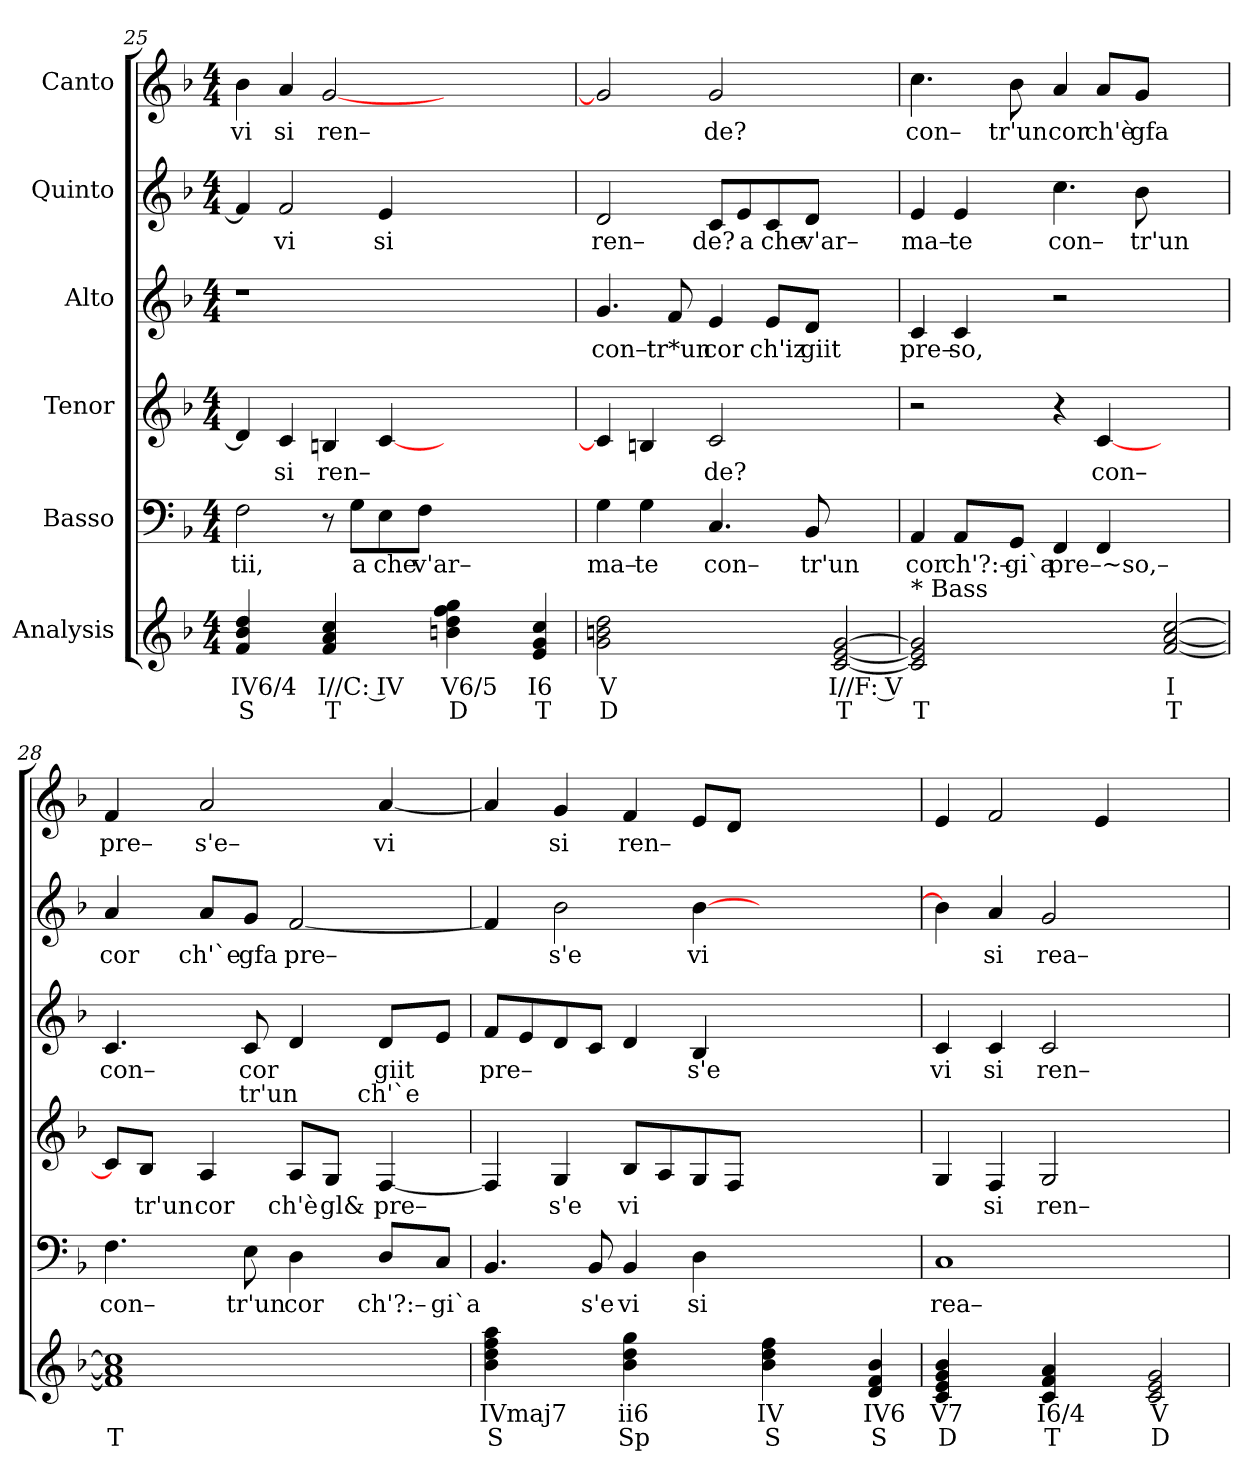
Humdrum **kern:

**kern	**text	**text	**kern	**text	**kern	**text	**kern	**text	**text	**kern	**text	**kern	**text
*part6	*part6	*part6	*part5	*part5	*part4	*part4	*part3	*part3	*part3	*part2	*part2	*part1	*part1
*staff6	*staff6	*staff6	*staff5	*staff5	*staff4	*staff4	*staff3	*staff3	*staff3	*staff2	*staff2	*staff1	*staff1
*I"Analysis	*	*	*I"Basso	*	*I"Tenor	*	*I"Alto	*	*	*I"Quinto	*	*I"Canto	*
*	*	*	*clefF4	*	*clefG2	*	*clefG2	*	*	*clefG2	*	*clefG2	*
*k[b-]	*	*	*k[b-]	*	*k[b-]	*	*k[b-]	*	*	*k[b-]	*	*k[b-]	*
*	*	*	*F:	*	*F:	*	*F:	*	*	*F:	*	*F:	*
*M4/4	*	*	*M4/4	*	*M4/4	*	*M4/4	*	*	*M4/4	*	*M4/4	*
=25	=25	=25	=25	=25	=25	=25	=25	=25	=25	=25	=25	=25	=25
!	!	!	!	!LO:LY:b	!	!	!	!	!	!	!	!	!
!	!	!	!	!	!	!	!	!	!	!	!	!	!LO:LY:b
4f 4b- 4dd	IV6/4	S	2F\	tii,	4d/]	.	1r	.	.	4f/]	.	4b-\	vi
!	!	!	!	!	!	!LO:LY:b	!	!	!	!	!	!	!
!	!	!	!	!	!	!	!	!	!	!	!LO:LY:b	!	!
!	!	!	!	!	!	!	!	!	!	!	!	!	!LO:LY:b
4ryy	.	.	.	.	4c/	si	.	.	.	2f/	vi	4a/	si
!	!	!	!	!	!	!LO:LY:b	!	!	!	!	!	!	!
!	!	!	!	!	!	!	!	!	!	!	!	!	!LO:LY:b
4f 4a 4cc	I//C: IV	T	8r	.	4Bn/	ren–	.	.	.	.	.	[2g/	ren–
!	!	!	!	!LO:LY:b	!	!	!	!	!	!	!	!	!
.	.	.	8G\L	a	.	.	.	.	.	.	.	.	.
!	!	!	!	!LO:LY:b	!	!	!	!	!	!	!	!	!
!	!	!	!	!	!	!	!	!	!	!	!LO:LY:b	!	!
4ryy	.	.	8E\	che	[4c/	.	.	.	.	4e/	si	.	.
!	!	!	!	!LO:LY:b	!	!	!	!	!	!	!	!	!
.	.	.	8F\J	v'ar–	.	.	.	.	.	.	.	.	.
4bn 4dd 4ff 4gg	V6/5	D	2.ryy	.	2.ryy	.	2.ryy	.	.	2.ryy	.	2.ryy	.
4ryy	.	.	.	.	.	.	.	.	.	.	.	.	.
4e 4g 4cc	I6	T	.	.	.	.	.	.	.	.	.	.	.
=26	=26	=26	=26	=26	=26	=26	=26	=26	=26	=26	=26	=26	=26
!	!	!	!	!LO:LY:b	!	!	!	!	!	!	!	!	!
!	!	!	!	!	!	!	!	!LO:LY:b	!	!	!	!	!
!	!	!	!	!	!	!	!	!	!	!	!LO:LY:b	!	!
2g 2bn 2dd	V	D	4G\	ma–	4c/]	.	4.g/	con–	.	2d/	ren–	2g/]	.
!	!	!	!	!LO:LY:b	!	!	!	!	!	!	!	!	!
.	.	.	4G\	te	4Bn/	.	.	.	.	.	.	.	.
!	!	!	!	!	!	!	!	!LO:LY:b	!	!	!	!	!
.	.	.	.	.	.	.	8f/	tr*un	.	.	.	.	.
!	!	!	!	!LO:LY:b	!	!	!	!	!	!	!	!	!
!	!	!	!	!	!	!LO:LY:b	!	!	!	!	!	!	!
!	!	!	!	!	!	!	!	!LO:LY:b	!	!	!	!	!
!	!	!	!	!	!	!	!	!	!	!	!LO:LY:b	!	!
!	!	!	!	!	!	!	!	!	!	!	!	!	!LO:LY:b
2ryy	.	.	4.C/	con–	2c/	de?	4e/	cor	.	8c/L	de?	2g/	de?
!	!	!	!	!	!	!	!	!	!	!	!LO:LY:b	!	!
.	.	.	.	.	.	.	.	.	.	8e/	a	.	.
!	!	!	!	!	!	!	!	!LO:LY:b	!	!	!	!	!
!	!	!	!	!	!	!	!	!	!	!	!LO:LY:b	!	!
.	.	.	.	.	.	.	8e/L	ch'iz	.	8c/	che	.	.
!	!	!	!	!LO:LY:b	!	!	!	!	!	!	!	!	!
!	!	!	!	!	!	!	!	!LO:LY:b	!	!	!	!	!
!	!	!	!	!	!	!	!	!	!	!	!LO:LY:b	!	!
.	.	.	8BB-/	tr'un	.	.	8d/J	giit	.	8d/J	v'ar–	.	.
[2c [2e [2g	I//F: V	T	2ryy	.	2ryy	.	2ryy	.	.	2ryy	.	2ryy	.
=27	=27	=27	=27	=27	=27	=27	=27	=27	=27	=27	=27	=27	=27
!	!	!	!	!LO:LY:b	!	!	!	!	!	!	!	!	!
!	!	!	!	!	!	!	!	!LO:LY:b	!	!	!	!	!
!	!	!	!	!	!	!	!	!	!	!	!LO:LY:b	!	!
!LO:TX:a:t=* Bass	!	!	!	!	!	!	!	!	!	!	!	!	!
!	!	!	!	!	!	!	!	!	!	!	!	!	!LO:LY:b
2c] 2e] 2g]	.	T	4AA/	cor	2r	.	4c/	pre–	.	4e/	ma–	4.cc\	con–
!	!	!	!	!LO:LY:b	!	!	!	!	!	!	!	!	!
!	!	!	!	!	!	!	!	!LO:LY:b	!	!	!	!	!
!	!	!	!	!	!	!	!	!	!	!	!LO:LY:b	!	!
.	.	.	8AA/L	ch'?:–	.	.	4c/	so,	.	4e/	te	.	.
!	!	!	!	!LO:LY:b	!	!	!	!	!	!	!	!	!
!	!	!	!	!	!	!	!	!	!	!	!	!	!LO:LY:b
.	.	.	8GG/J	gi`a	.	.	.	.	.	.	.	8b-\	tr'un
!	!	!	!	!LO:LY:b	!	!	!	!	!	!	!	!	!
!	!	!	!	!	!	!	!	!	!	!	!LO:LY:b	!	!
!	!	!	!	!	!	!	!	!	!	!	!	!	!LO:LY:b
2ryy	.	.	4FF/	pre–~so,–	4r	.	2r	.	.	4.cc\	con–	4a/	cor
!	!	!	!	!	!	!LO:LY:b	!	!	!	!	!	!	!
!	!	!	!	!	!	!	!	!	!	!	!	!	!LO:LY:b
.	.	.	4FF/	.	[4c/	con–	.	.	.	.	.	8a/L	ch'è
!	!	!	!	!	!	!	!	!	!	!	!LO:LY:b	!	!
!	!	!	!	!	!	!	!	!	!	!	!	!	!LO:LY:b
.	.	.	.	.	.	.	.	.	.	8b-\	tr'un	8g/J	gfa
[2f [2a [2cc	I	T	2ryy	.	2ryy	.	2ryy	.	.	2ryy	.	2ryy	.
=28	=28	=28	=28	=28	=28	=28	=28	=28	=28	=28	=28	=28	=28
!	!	!	!	!LO:LY:b	!	!	!	!	!	!	!	!	!
!	!	!	!	!	!	!	!	!LO:LY:b	!	!	!	!	!
!	!	!	!	!	!	!	!	!	!	!	!LO:LY:b	!	!
!	!	!	!	!	!	!	!	!	!	!	!	!	!LO:LY:b
1f] 1a] 1cc]	.	T	4.F\	con–	8c/L]	.	4.c/	con–	.	4a/	cor	4f/	pre–
!	!	!	!	!	!	!LO:LY:b	!	!	!	!	!	!	!
.	.	.	.	.	8B-/J	tr'un	.	.	.	.	.	.	.
!	!	!	!	!	!	!LO:LY:b	!	!	!	!	!	!	!
!	!	!	!	!	!	!	!	!	!	!	!LO:LY:b	!	!
!	!	!	!	!	!	!	!	!	!	!	!	!	!LO:LY:b
.	.	.	.	.	4A/	cor	.	.	.	8a/L	ch'`e	2a/	s'e–
!	!	!	!	!LO:LY:b	!	!	!	!	!	!	!	!	!
!	!	!	!	!	!	!	!	!LO:LY:b	!LO:LY:b	!	!	!	!
!	!	!	!	!	!	!	!	!	!	!	!LO:LY:b	!	!
.	.	.	8E\	tr'un	.	.	8c/	cor	tr'un	8g/J	gfa	.	.
!	!	!	!	!LO:LY:b	!	!	!	!	!	!	!	!	!
!	!	!	!	!	!	!LO:LY:b	!	!	!	!	!	!	!
!	!	!	!	!	!	!	!	!	!	!	!LO:LY:b	!	!
.	.	.	4D\	cor	8A/L	ch'è	4d/	.	.	[2f/	pre–	.	.
!	!	!	!	!	!	!LO:LY:b	!	!	!	!	!	!	!
.	.	.	.	.	8G/J	gl&	.	.	.	.	.	.	.
!	!	!	!	!LO:LY:b	!	!	!	!	!	!	!	!	!
!	!	!	!	!	!	!LO:LY:b	!	!	!	!	!	!	!
!	!	!	!	!	!	!	!	!LO:LY:b	!LO:LY:b	!	!	!	!
!	!	!	!	!	!	!	!	!	!	!	!	!	!LO:LY:b
.	.	.	8D/L	ch'?:–	[4F/	pre–	8d/L	giit	ch'`e	.	.	[4a/	vi
!	!	!	!	!LO:LY:b	!	!	!	!	!	!	!	!	!
.	.	.	8C/J	gi`a	.	.	8e/J	.	.	.	.	.	.
=29	=29	=29	=29	=29	=29	=29	=29	=29	=29	=29	=29	=29	=29
!	!	!	!	!	!	!	!	!LO:LY:b	!	!	!	!	!
4b- 4dd 4ff 4aa	IVmaj7	S	4.BB-/	.	4F/]	.	8f/L	pre–	.	4f/]	.	4a/]	.
.	.	.	.	.	.	.	8e/	.	.	.	.	.	.
!	!	!	!	!	!	!LO:LY:b	!	!	!	!	!	!	!
!	!	!	!	!	!	!	!	!	!	!	!LO:LY:b	!	!
!	!	!	!	!	!	!	!	!	!	!	!	!	!LO:LY:b
4ryy	.	.	.	.	4G/	s'e	8d/	.	.	2b-\	s'e	4g/	si
!	!	!	!	!LO:LY:b	!	!	!	!	!	!	!	!	!
.	.	.	8BB-/	s'e	.	.	8c/J	.	.	.	.	.	.
!	!	!	!	!LO:LY:b	!	!	!	!	!	!	!	!	!
!	!	!	!	!	!	!LO:LY:b	!	!	!	!	!	!	!
!	!	!	!	!	!	!	!	!	!	!	!	!	!LO:LY:b
4b- 4dd 4gg	ii6	Sp	4BB-/	vi	8B-/L	vi	4d/	.	.	.	.	4f/	ren–
.	.	.	.	.	8A/	.	.	.	.	.	.	.	.
!	!	!	!	!LO:LY:b	!	!	!	!	!	!	!	!	!
!	!	!	!	!	!	!	!	!LO:LY:b	!	!	!	!	!
!	!	!	!	!	!	!	!	!	!	!	!LO:LY:b	!	!
4ryy	.	.	4D\	si	8G/	.	4B-/	s'e	.	[4b-\	vi	8e/L	.
.	.	.	.	.	8F/J	.	.	.	.	.	.	8d/J	.
4b- 4dd 4ff	IV	S	2.ryy	.	2.ryy	.	2.ryy	.	.	2.ryy	.	2.ryy	.
4ryy	.	.	.	.	.	.	.	.	.	.	.	.	.
4d 4f 4b-	IV6	S	.	.	.	.	.	.	.	.	.	.	.
=30	=30	=30	=30	=30	=30	=30	=30	=30	=30	=30	=30	=30	=30
!	!	!	!	!LO:LY:b	!	!	!	!	!	!	!	!	!
!	!	!	!	!	!	!	!	!LO:LY:b	!	!	!	!	!
4c 4e 4g 4b-	V7	D	1C	rea–	4G/	.	4c/	vi	.	4b-\]	.	4e/	.
!	!	!	!	!	!	!LO:LY:b	!	!	!	!	!	!	!
!	!	!	!	!	!	!	!	!LO:LY:b	!	!	!	!	!
!	!	!	!	!	!	!	!	!	!	!	!LO:LY:b	!	!
4ryy	.	.	.	.	4F/	si	4c/	si	.	4a/	si	2f/	.
!	!	!	!	!	!	!LO:LY:b	!	!	!	!	!	!	!
!	!	!	!	!	!	!	!	!LO:LY:b	!	!	!	!	!
!	!	!	!	!	!	!	!	!	!	!	!LO:LY:b	!	!
4c 4f 4a	I6/4	T	.	.	2G/	ren–	2c/	ren–	.	2g/	rea–	.	.
4ryy	.	.	.	.	.	.	.	.	.	.	.	4e/	.
2c 2e 2g	V	D	2ryy	.	2ryy	.	2ryy	.	.	2ryy	.	2ryy	.
=	=	=	=	=	=	=	=	=	=	=	=	=	=
*-	*-	*-	*-	*-	*-	*-	*-	*-	*-	*-	*-	*-	*-
